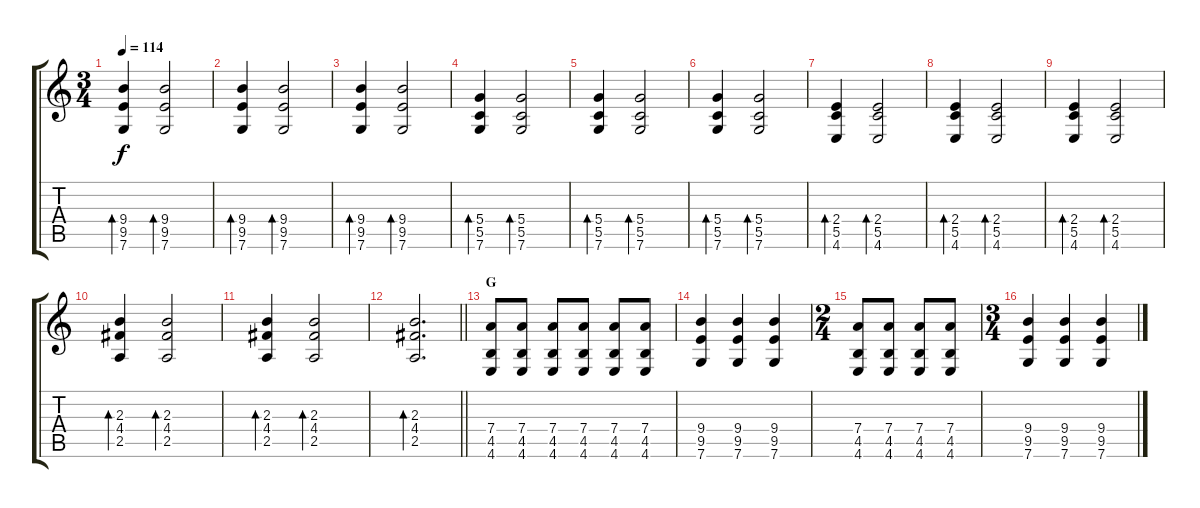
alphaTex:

\track "" {instrument distortionguitar}
\staff {score tabs}
\tuning (G4 E4 A3 D3 G2 C2) {hide}
\ts (3 4)
\tempo 114
\clef g2
\ks c
(9.4 9.5 7.6).4{bd 60 dy f} (9.4 9.5 7.6).2{bd 60} |
(9.4 9.5 7.6).4{bd 60} (9.4 9.5 7.6).2{bd 60} |
(9.4 9.5 7.6).4{bd 60} (9.4 9.5 7.6).2{bd 60} |
(5.4 5.5 7.6).4{bd 60} (5.4 5.5 7.6).2{bd 60} |
(5.4 5.5 7.6).4{bd 60} (5.4 5.5 7.6).2{bd 60} |
(5.4 5.5 7.6).4{bd 60} (5.4 5.5 7.6).2{bd 60} |
(2.4 5.5 4.6).4{bd 60} (2.4 5.5 4.6).2{bd 60} |
(2.4 5.5 4.6).4{bd 60} (2.4 5.5 4.6).2{bd 60} |
(2.4 5.5 4.6).4{bd 60} (2.4 5.5 4.6).2{bd 60} |
(2.3 4.4 2.5).4{bd 60} (2.3 4.4 2.5).2{bd 60} |
(2.3 4.4 2.5).4{bd 60} (2.3 4.4 2.5).2{bd 60} |
\barLineRight lightlight
(2.3 4.4 2.5).2{d bd 60} |
\section ("" "G")
(7.4 4.5 4.6).8{instrument distortionguitar} (7.4 4.5 4.6).8 (7.4 4.5 4.6).8 (7.4 4.5 4.6).8 (7.4 4.5 4.6).8 (7.4 4.5 4.6).8 |
(9.4 9.5 7.6).4 (9.4 9.5 7.6).4 (9.4 9.5 7.6).4 |
\ts (2 4)
(7.4 4.5 4.6).8 (7.4 4.5 4.6).8 (7.4 4.5 4.6).8 (7.4 4.5 4.6).8 |
\ts (3 4)
(9.4 9.5 7.6).4 (9.4 9.5 7.6).4 (9.4 9.5 7.6).4
